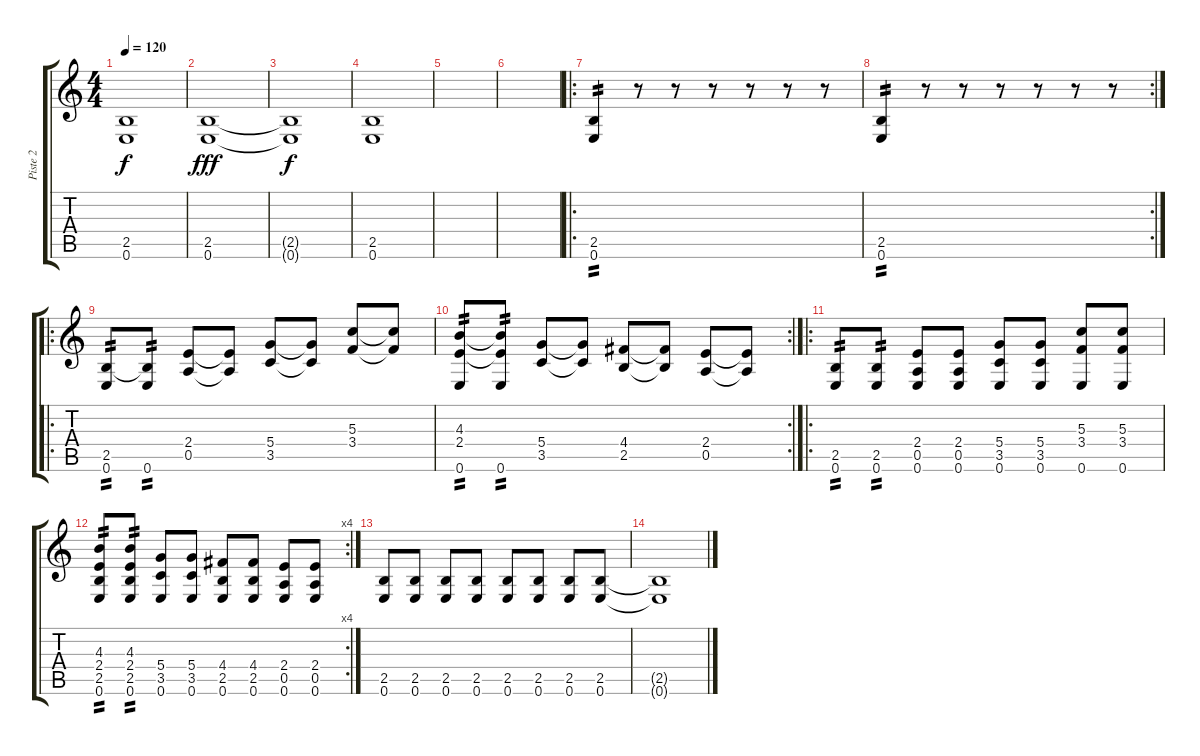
\track ("Piste 2" "Piste 2") {instrument distortionguitar}
\staff {score tabs}
\tuning (E4 B3 G3 D3 A2 E2) {hide}
\ts (4 4)
\tempo 120
\clef g2
\ks c
(2.5{t} 0.6{t}).1{dy f} |
(2.5 0.6).1{dy fff} |
(2.5{t} 0.6{t}).1{dy f} |
(2.5 0.6).1 |
|
|
\ro
(2.5 0.6).4{tp 2} r.8 r.8 r.8 r.8 r.8 r.8 |
\rc 2
(2.5 0.6).4{tp 2} r.8 r.8 r.8 r.8 r.8 r.8 |
\ro
(2.5 0.6).8{tp 2} (2.5{t} 0.6).8{tp 2} (2.4 0.5).8 (2.4{t} 0.5{t}).8 (5.4 3.5).8 (5.4{t} 3.5{t}).8 (5.3 3.4).8 (5.3{t} 3.4{t}).8 |
\rc 2
(4.3 2.4 0.6).8{tp 2} (4.3{t} 2.4{t} 0.6).8{tp 2} (5.4 3.5).8 (5.4{t} 3.5{t}).8 (4.4 2.5).8 (4.4{t} 2.5{t}).8 (2.4 0.5).8 (2.4{t} 0.5{t}).8 |
\ro
(2.5 0.6).8{tp 2} (2.5 0.6).8{tp 2} (2.4 0.5 0.6).8 (2.4 0.5 0.6).8 (5.4 3.5 0.6).8 (5.4 3.5 0.6).8 (5.3 3.4 0.6).8 (5.3 3.4 0.6).8 |
\rc 4
(4.3 2.4 2.5 0.6).8{tp 2} (4.3 2.4 2.5 0.6).8{tp 2} (5.4 3.5 0.6).8 (5.4 3.5 0.6).8 (4.4 2.5 0.6).8 (4.4 2.5 0.6).8 (2.4 0.5 0.6).8 (2.4 0.5 0.6).8 |
(2.5 0.6).8 (2.5 0.6).8 (2.5 0.6).8 (2.5 0.6).8 (2.5 0.6).8 (2.5 0.6).8 (2.5 0.6).8 (2.5 0.6).8 |
(2.5{t} 0.6{t}).1
